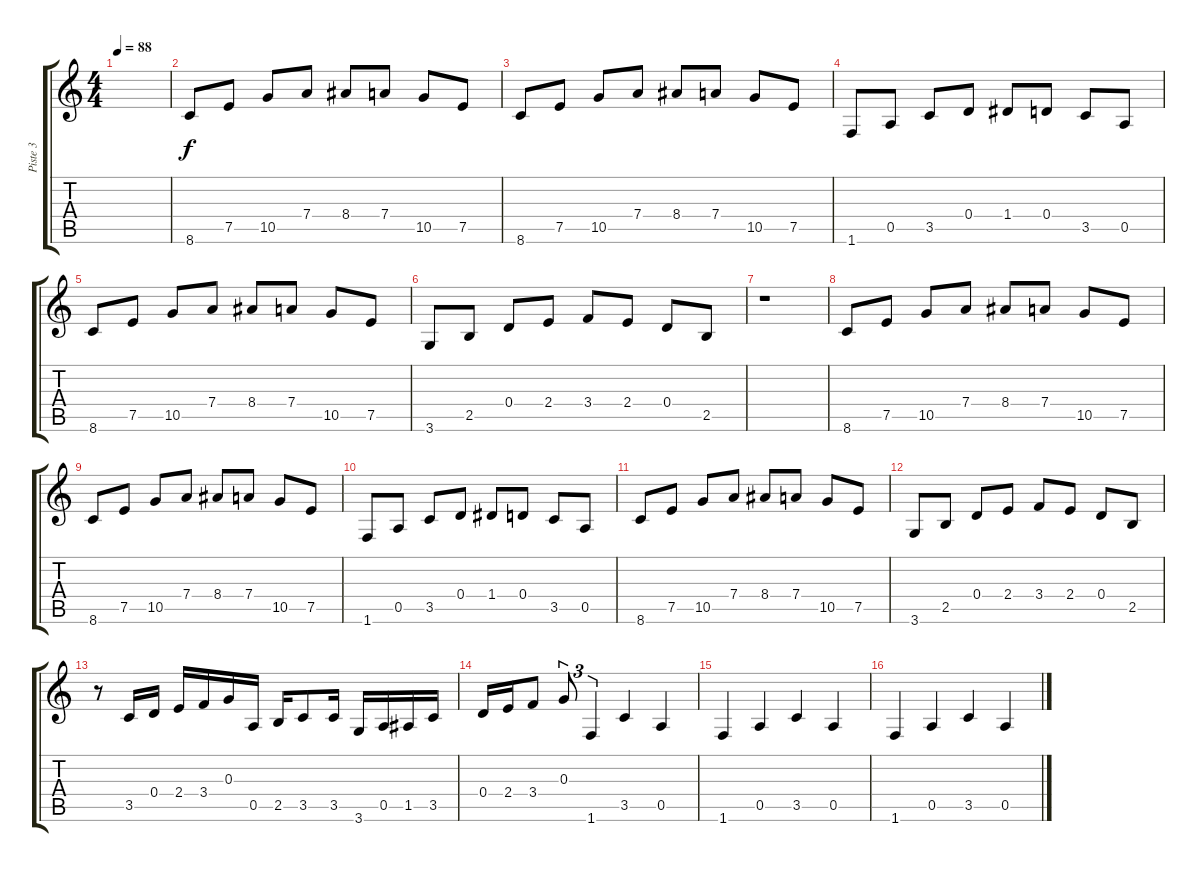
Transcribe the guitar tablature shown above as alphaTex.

\track ("Piste 3" "Piste 3") {instrument fretlessbass}
\staff {score tabs}
\tuning (E4 B3 G3 D3 A2 E2) {hide}
\ts (4 4)
\tempo 88
\clef g2
\ks c
|
8.6.8 7.5.8 10.5.8 7.4.8 8.4.8 7.4.8 10.5.8 7.5.8 |
8.6.8 7.5.8 10.5.8 7.4.8 8.4.8 7.4.8 10.5.8 7.5.8 |
1.6.8 0.5.8 3.5.8 0.4.8 1.4.8 0.4.8 3.5.8 0.5.8 |
8.6.8 7.5.8 10.5.8 7.4.8 8.4.8 7.4.8 10.5.8 7.5.8 |
3.6.8 2.5.8 0.4.8 2.4.8 3.4.8 2.4.8 0.4.8 2.5.8 |
r.1 |
8.6.8 7.5.8 10.5.8 7.4.8 8.4.8 7.4.8 10.5.8 7.5.8 |
8.6.8 7.5.8 10.5.8 7.4.8 8.4.8 7.4.8 10.5.8 7.5.8 |
1.6.8 0.5.8 3.5.8 0.4.8 1.4.8 0.4.8 3.5.8 0.5.8 |
8.6.8 7.5.8 10.5.8 7.4.8 8.4.8 7.4.8 10.5.8 7.5.8 |
3.6.8 2.5.8 0.4.8 2.4.8 3.4.8 2.4.8 0.4.8 2.5.8 |
r.8 3.5.16 0.4.16 2.4.16 3.4.16 0.3.16 0.5.16 2.5.16 3.5.8 3.5.16 3.6.16 0.5.16 1.5.16 3.5.16 |
0.4.16 2.4.16 3.4.8 0.3.8{tu (3 2)} 1.6.4{tu (3 2)} 3.5.4 0.5.4 |
1.6.4 0.5.4 3.5.4 0.5.4 |
1.6.4 0.5.4 3.5.4 0.5.4
